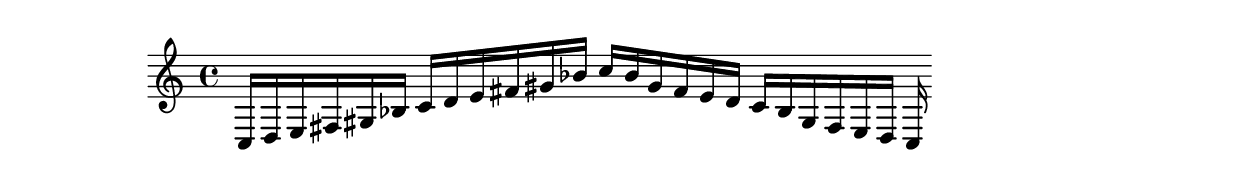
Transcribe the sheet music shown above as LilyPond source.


\new PianoStaff <<
\cadenzaOn
\new Staff = "right" {
\clef treble
    c16 [ d e fis gis bes ]
    c' [ d' e' fis' gis' bes' ]
    c'' [ bes' gis' fis' e' d' ]
    c' [ bes gis fis e d ]
    c
}
>>
